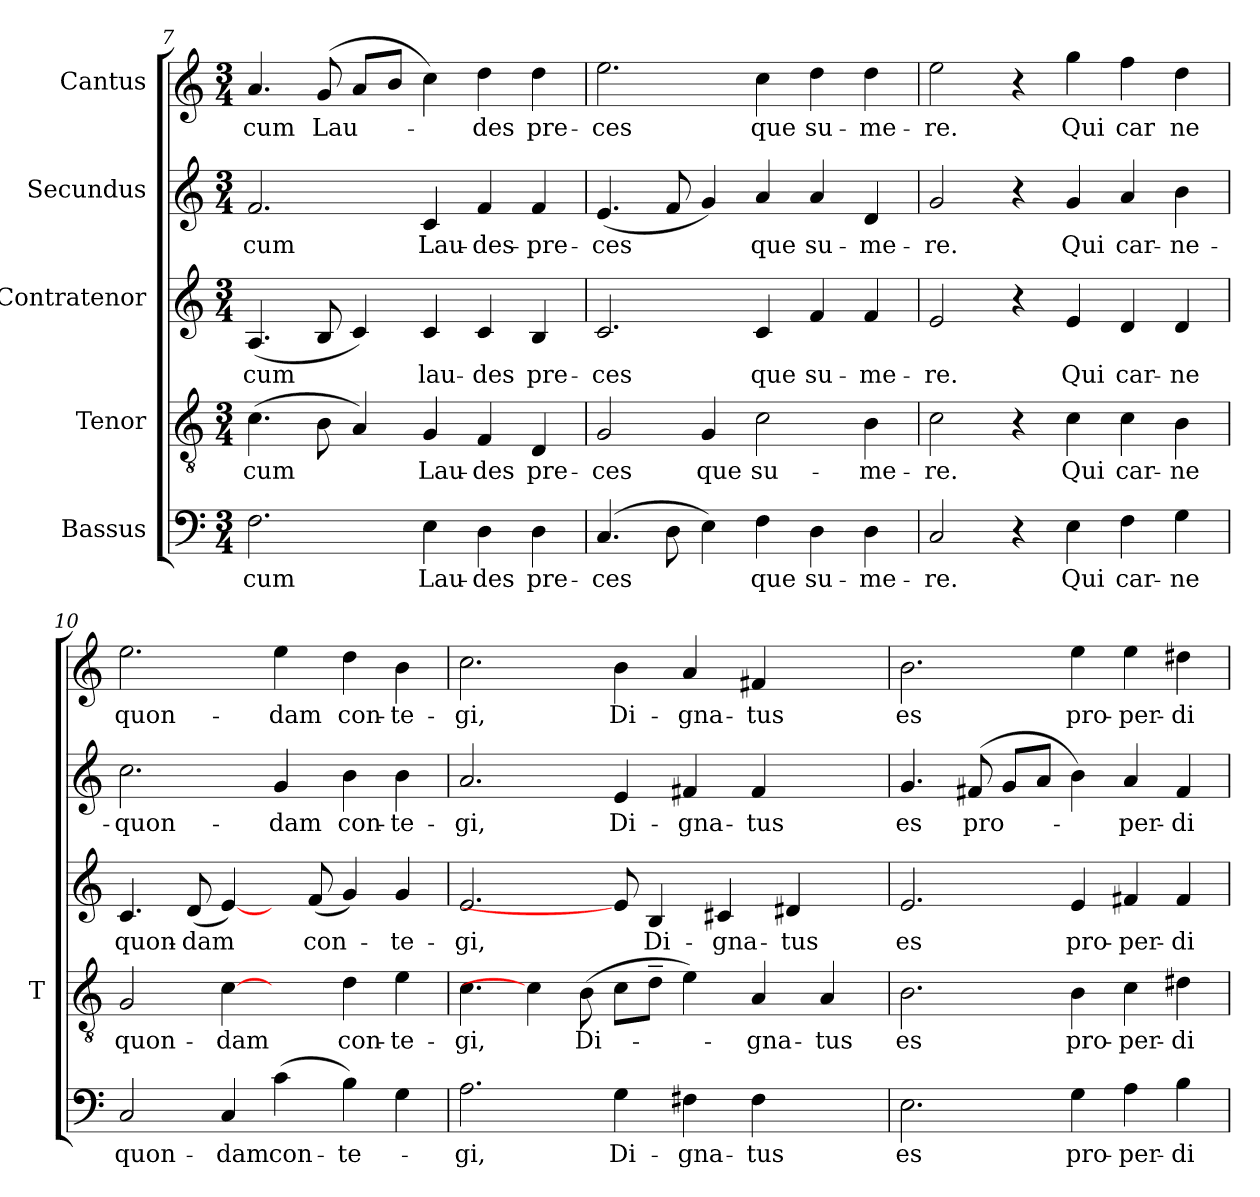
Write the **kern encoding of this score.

**kern	**text	**kern	**text	**kern	**text	**kern	**text	**kern	**text
*part5	*part5	*part4	*part4	*part3	*part3	*part2	*part2	*part1	*part1
*staff5	*staff5	*staff4	*staff4	*staff3	*staff3	*staff2	*staff2	*staff1	*staff1
*I"Bassus	*	*I"Tenor	*	*I"Contratenor	*	*I"Secundus	*	*I"Cantus	*
*	*	*I'T	*	*	*	*	*	*	*
*clefF4	*	*clefGv2	*	*	*	*clefG2	*	*	*
*k[]	*	*k[]	*	*k[]	*	*k[]	*	*k[]	*
*C:	*	*C:	*	*C:	*	*C:	*	*C:	*
*M3/4	*	*M3/4	*	*M3/4	*	*M3/4	*	*M3/4	*
=7	=7	=7	=7	=7	=7	=7	=7	=7	=7
2.F\	-cum	(4.c\	-cum	(4.A/	-cum	2.f/	-cum	4.a/	cum
.	.	8B\	.	8B/	.	.	.	(8g/	Lau-
.	.	4A/)	.	4c/)	.	.	.	8a/L	.
.	.	.	.	.	.	.	.	8b/J	.
4E\	Lau-	4G/	Lau-	4c/	lau-	4c/	Lau-	4cc\)	.
4D\	-des	4F/	-des	4c/	-des	4f/	-des-	4dd\	-des
4D\	pre-	4D/	pre-	4B/	pre-	4f/	-pre-	4dd\	pre-
=8	=8	=8	=8	=8	=8	=8	=8	=8	=8
(4.C/	-ces	2G/	-ces	2.c/	-ces	(4.e/	-ces	2.ee\	-ces
8D\	.	.	.	.	.	8f/	.	.	.
4E\)	.	4G/	que	.	.	4g/)	.	.	.
4F\	que	2c\	su-	4c/	que	4a/	que	4cc\	que
4D\	su-	.	.	4f/	su-	4a/	su-	4dd\	su-
4D\	-me-	4B\	-me-	4f/	-me-	4d/	-me-	4dd\	-me-
=9	=9	=9	=9	=9	=9	=9	=9	=9	=9
2C/	-re.	2c\	-re.	2e/	-re.	2g/	-re.	2ee\	-re.
4r	.	4r	.	4r	.	4r	.	4r	.
4E\	Qui	4c\	Qui	4e/	Qui	4g/	Qui	4gg\	Qui
4F\	car-	4c\	car-	4d/	car-	4a/	car-	4ff\	car
4G\	-ne	4B\	-ne	4d/	-ne	4b\	-ne-	4dd\	ne
!!LO:PB:g=z
=10	=10	=10	=10	=10	=10	=10	=10	=10	=10
2C/	quon-	2G/	quon-	4.c/	quon-	2.cc\	-quon-	2.ee\	quon-
.	.	.	.	(8d/	-dam	.	.	.	.
4C/	-dam	[4c\	-dam	[4e/)	.	.	.	.	.
(4c\	con-	4ryy	.	8ryy	.	4g/	-dam	4ee\	-dam
.	.	.	.	(8f/	con-	.	.	.	.
4B\)	-te-	4d\	con-	4g/)	.	4b\	con-	4dd\	con-
4G\	.	4e\	-te-	4g/	-te-	4b\	-te-	4b\	-te-
=11	=11	=11	=11	=11	=11	=11	=11	=11	=11
2.A\	-gi,	4.c\	-gi,	2.e/	-gi,	2.a/	-gi,	2.cc\	-gi,
.	.	4c\]	.	.	.	.	.	.	.
.	.	(8B\	Di-	.	.	.	.	.	.
4G\	Di-	8c\L	.	8e/]	.	4e/	Di-	4b\	Di-
.	.	8d~\J	.	4B/	Di-	.	.	.	.
4F#X\	-gna-	4e\)	.	.	.	4f#X/	-gna-	4a/	-gna-
.	.	.	.	4c#X/	-gna-	.	.	.	.
4F#\	-tus	4A/	-gna-	.	.	4f#/	-tus	4f#X/	-tus
.	.	.	.	4d#X/	-tus	.	.	.	.
4ryy	.	4A/	-tus	.	.	4ryy	.	4ryy	.
.	.	.	.	8ryy	.	.	.	.	.
=12	=12	=12	=12	=12	=12	=12	=12	=12	=12
2.E\	es	2.B\	es	2.e/	es	4.g/	es	2.b\	es
.	.	.	.	.	.	(8f#X/	pro-	.	.
.	.	.	.	.	.	8g/L	.	.	.
.	.	.	.	.	.	8a/J	.	.	.
4G\	pro-	4B\	pro-	4e/	pro-	4b\)	.	4ee\	pro-
4A\	-per-	4c\	-per-	4f#X/	-per-	4a/	-per-	4ee\	-per-
4B\	-di-	4d#X\	-di-	4f#/	-di-	4f#/	-di-	4dd#X\	-di-
=	=	=	=	=	=	=	=	=	=
*-	*-	*-	*-	*-	*-	*-	*-	*-	*-
